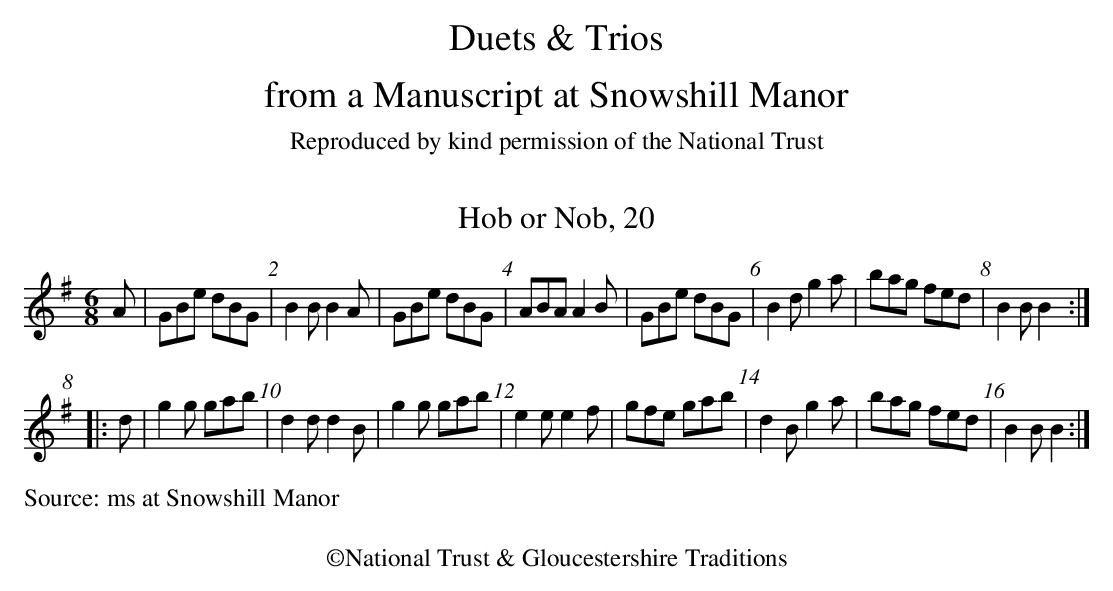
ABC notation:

X:1
T:Hob or Nob, 20
M:6/8
L:1/8
K:G
A| GBe dBG| B2BB2A| GBe dBG| ABAA2B|\
GBe dBG| B2dg2a| bag fed| B2BB2:|
|:d| g2g gab| d2d d2B| g2g gab| e2ee2f|\
gfe gab| d2Bg2a| bag fed| B2BB2:|
